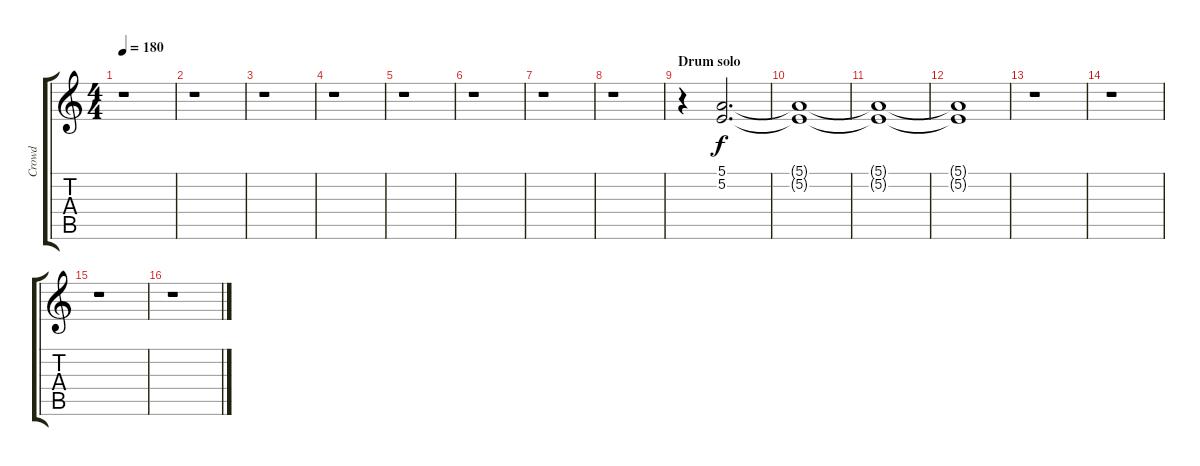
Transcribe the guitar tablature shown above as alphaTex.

\track ("Crowd" "Crowd") {instrument applause}
\staff {score tabs}
\tuning (E4 B3 G3 D3 A2 E2) {hide}
\ts (4 4)
\tempo 180
\clef g2
\ks c
r.1{dy f} |
r.1 |
r.1 |
r.1 |
r.1 |
r.1 |
r.1 |
r.1 |
\section ("" "Drum solo")
r.4 (5.1 5.2).2{d volume 0} |
(5.1{t} 5.2{t}).1 |
(5.1{t} 5.2{t}).1 |
(5.1{t} 5.2{t}).1 |
r.1 |
r.1 |
r.1 |
r.1
